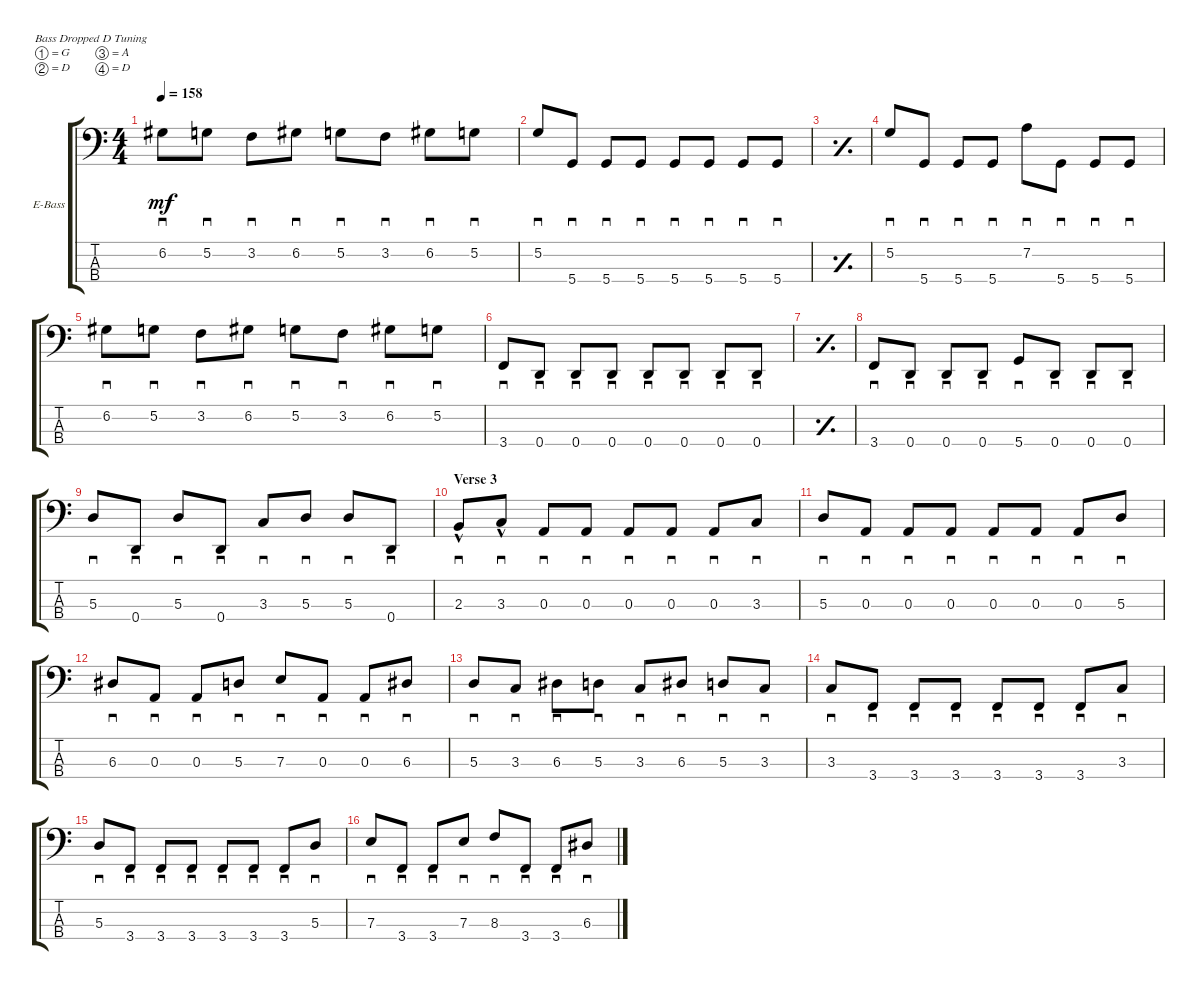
\defaultSystemsLayout 4
\bracketExtendMode groupsimilarinstruments
\firstSystemTrackNameOrientation horizontal
\otherSystemsTrackNameOrientation horizontal
\track ("Bass" "E-Bass") {instrument electricbassfinger}
\staff {score tabs}
\tuning (G2 D2 A1 D1)
\ts (4 4)
\tempo 158
\clef f4
\ks c
6.2.8{sd dy mf} 5.2.8{sd} 3.2.8{sd} 6.2.8{sd} 5.2.8{sd} 3.2.8{sd} 6.2.8{sd} 5.2.8{sd} |
5.2.8{sd} 5.4.8{sd} 5.4.8{sd} 5.4.8{sd} 5.4.8{sd} 5.4.8{sd} 5.4.8{sd} 5.4.8{sd} |
\simile simple
|
\simile none
5.2.8{sd} 5.4.8{sd} 5.4.8{sd} 5.4.8{sd} 7.2.8{sd} 5.4.8{sd} 5.4.8{sd} 5.4.8{sd} |
6.2.8{sd} 5.2.8{sd} 3.2.8{sd} 6.2.8{sd} 5.2.8{sd} 3.2.8{sd} 6.2.8{sd} 5.2.8{sd} |
3.4.8{sd} 0.4.8{sd} 0.4.8{sd} 0.4.8{sd} 0.4.8{sd} 0.4.8{sd} 0.4.8{sd} 0.4.8{sd} |
\simile simple
|
\simile none
3.4.8{sd} 0.4.8{sd} 0.4.8{sd} 0.4.8{sd} 5.4.8{sd} 0.4.8{sd} 0.4.8{sd} 0.4.8{sd} |
5.3.8{sd} 0.4.8{sd} 5.3.8{sd} 0.4.8{sd} 3.3.8{sd} 5.3.8{sd} 5.3.8{sd} 0.4.8{sd} |
\section ("" "Verse 3")
2.3{hac}.8{sd} 3.3{hac}.8{sd} 0.3.8{sd} 0.3.8{sd} 0.3.8{sd} 0.3.8{sd} 0.3.8{sd} 3.3.8{sd} |
5.3.8{sd} 0.3.8{sd} 0.3.8{sd} 0.3.8{sd} 0.3.8{sd} 0.3.8{sd} 0.3.8{sd} 5.3.8{sd} |
6.3.8{sd} 0.3.8{sd} 0.3.8{sd} 5.3.8{sd} 7.3.8{sd} 0.3.8{sd} 0.3.8{sd} 6.3.8{sd} |
5.3.8{sd} 3.3.8{sd} 6.3.8{sd} 5.3.8{sd} 3.3.8{sd} 6.3.8{sd} 5.3.8{sd} 3.3.8{sd} |
3.3.8{sd} 3.4.8{sd} 3.4.8{sd} 3.4.8{sd} 3.4.8{sd} 3.4.8{sd} 3.4.8{sd} 3.3.8{sd} |
5.3.8{sd} 3.4.8{sd} 3.4.8{sd} 3.4.8{sd} 3.4.8{sd} 3.4.8{sd} 3.4.8{sd} 5.3.8{sd} |
7.3.8{sd} 3.4.8{sd} 3.4.8{sd} 7.3.8{sd} 8.3.8{sd} 3.4.8{sd} 3.4.8{sd} 6.3.8{sd}
